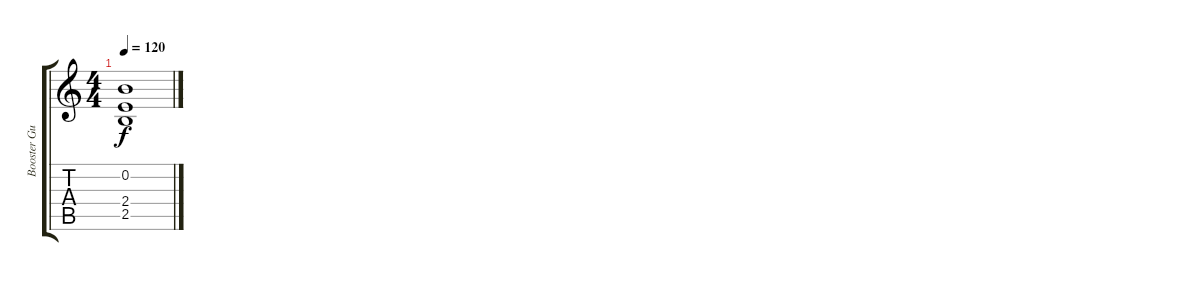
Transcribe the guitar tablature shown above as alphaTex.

\track ("Booster Guitar" "Booster Gu") {instrument overdrivenguitar}
\staff {score tabs}
\tuning (E4 B3 G3 D3 A2 E2) {hide}
\ts (4 4)
\tempo 120
\clef g2
\ks c
(0.2{t} 2.4{t} 2.5{t}).1{dy f}
